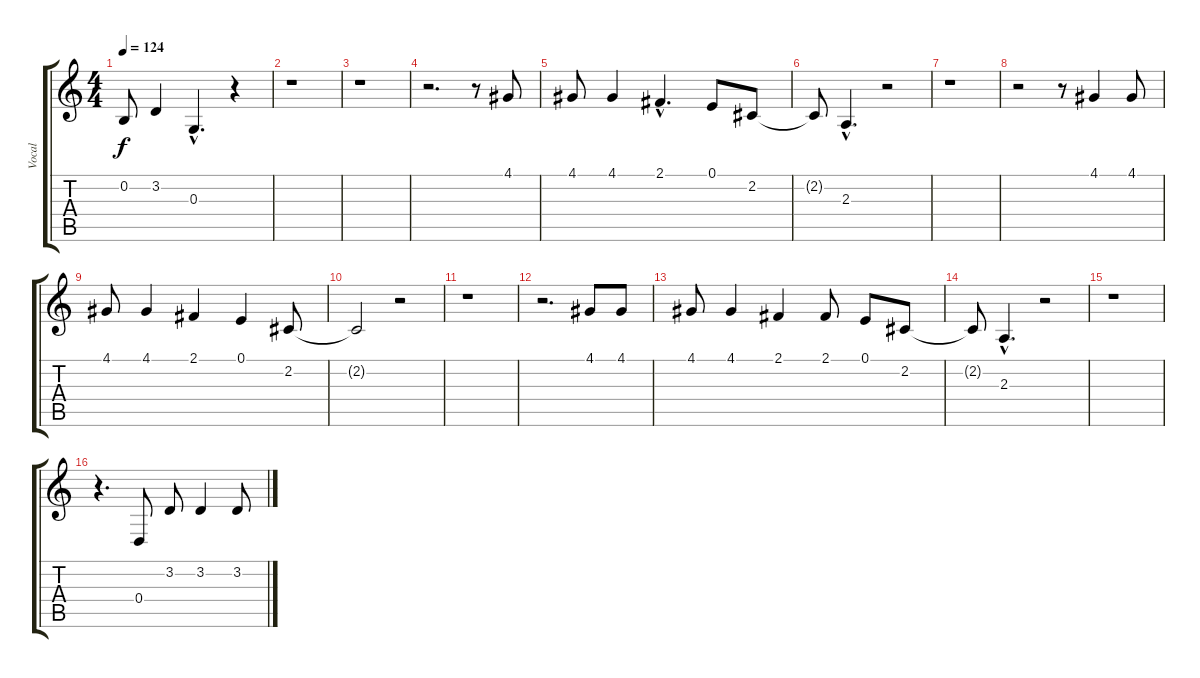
\track ("Vocal" "Vocal") {instrument englishhorn}
\staff {score tabs}
\tuning (E4 B3 G3 D3 A2 E2) {hide}
\ts (4 4)
\tempo 124
\clef g2
\ks c
0.2.8{dy f} 3.2.4 0.3{hac}.4{d} r.4 |
r.1 |
r.1 |
r.2{d} r.8 4.1.8 |
4.1.8 4.1.4 2.1{hac}.4{d} 0.1.8 2.2.8 |
2.2{t}.8 2.3{hac}.4{d} r.2 |
r.1 |
r.2 r.8 4.1.4 4.1.8 |
4.1.8 4.1.4 2.1.4 0.1.4 2.2.8 |
2.2{t}.2 r.2 |
r.1 |
r.2{d} 4.1.8 4.1.8 |
4.1.8 4.1.4 2.1.4 2.1.8 0.1.8 2.2.8 |
2.2{t}.8 2.3{hac}.4{d} r.2 |
r.1 |
r.4{d} 0.4.8 3.2.8 3.2.4 3.2.8
